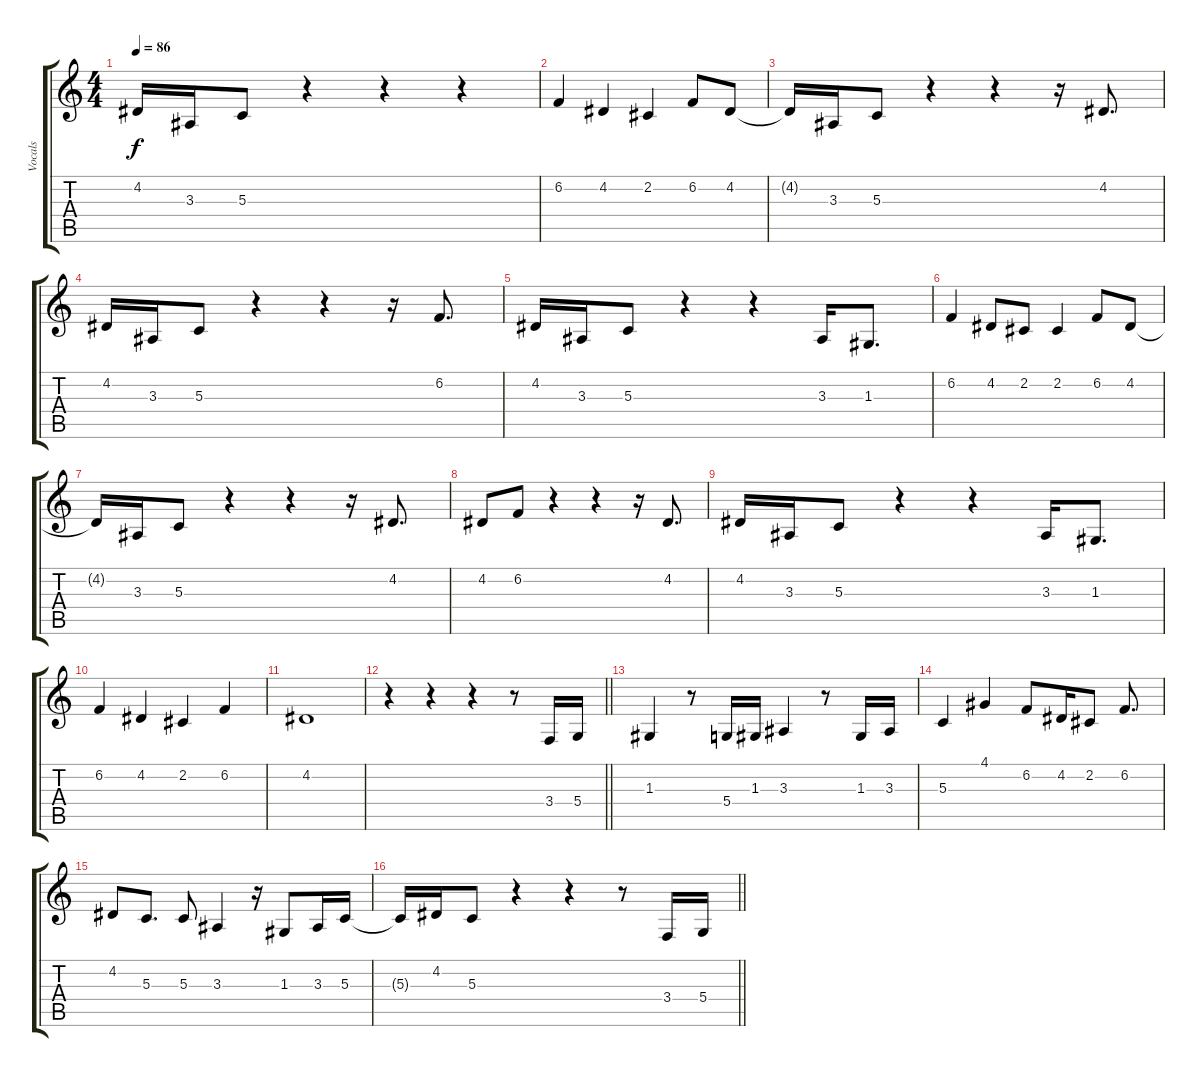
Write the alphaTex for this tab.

\track ("Vocals" "Vocals") {instrument clarinet}
\staff {score tabs}
\tuning (E4 B3 G3 D3 A2 E2) {hide}
\ts (4 4)
\tempo 86
\clef g2
\ks c
4.2.16{dy f} 3.3.16 5.3.8 r.4 r.4 r.4 |
6.2.4 4.2.4 2.2.4 6.2.8 4.2.8 |
4.2{t}.16 3.3.16 5.3.8 r.4 r.4 r.16 4.2.8{d} |
4.2.16 3.3.16 5.3.8 r.4 r.4 r.16 6.2.8{d} |
4.2.16 3.3.16 5.3.8 r.4 r.4 3.3.16 1.3.8{d} |
6.2.4 4.2.8 2.2.8 2.2.4 6.2.8 4.2.8 |
4.2{t}.16 3.3.16 5.3.8 r.4 r.4 r.16 4.2.8{d} |
4.2.8 6.2.8 r.4 r.4 r.16 4.2.8{d} |
4.2.16 3.3.16 5.3.8 r.4 r.4 3.3.16 1.3.8{d} |
6.2.4 4.2.4 2.2.4 6.2.4 |
4.2.1 |
\barLineRight lightlight
r.4 r.4 r.4 r.8 3.4.16 5.4.16 |
1.3.4 r.8 5.4.16 1.3.16 3.3.4 r.8 1.3.16 3.3.16 |
5.3.4 4.1.4 6.2.8 4.2.16 2.2.8 6.2.8{d} |
4.2.8 5.3.8{d} 5.3.8 3.3.4 r.16 1.3.8 3.3.16 5.3.16 |
\barLineRight lightlight
5.3{t}.16 4.2.16 5.3.8 r.4 r.4 r.8 3.4.16 5.4.16
